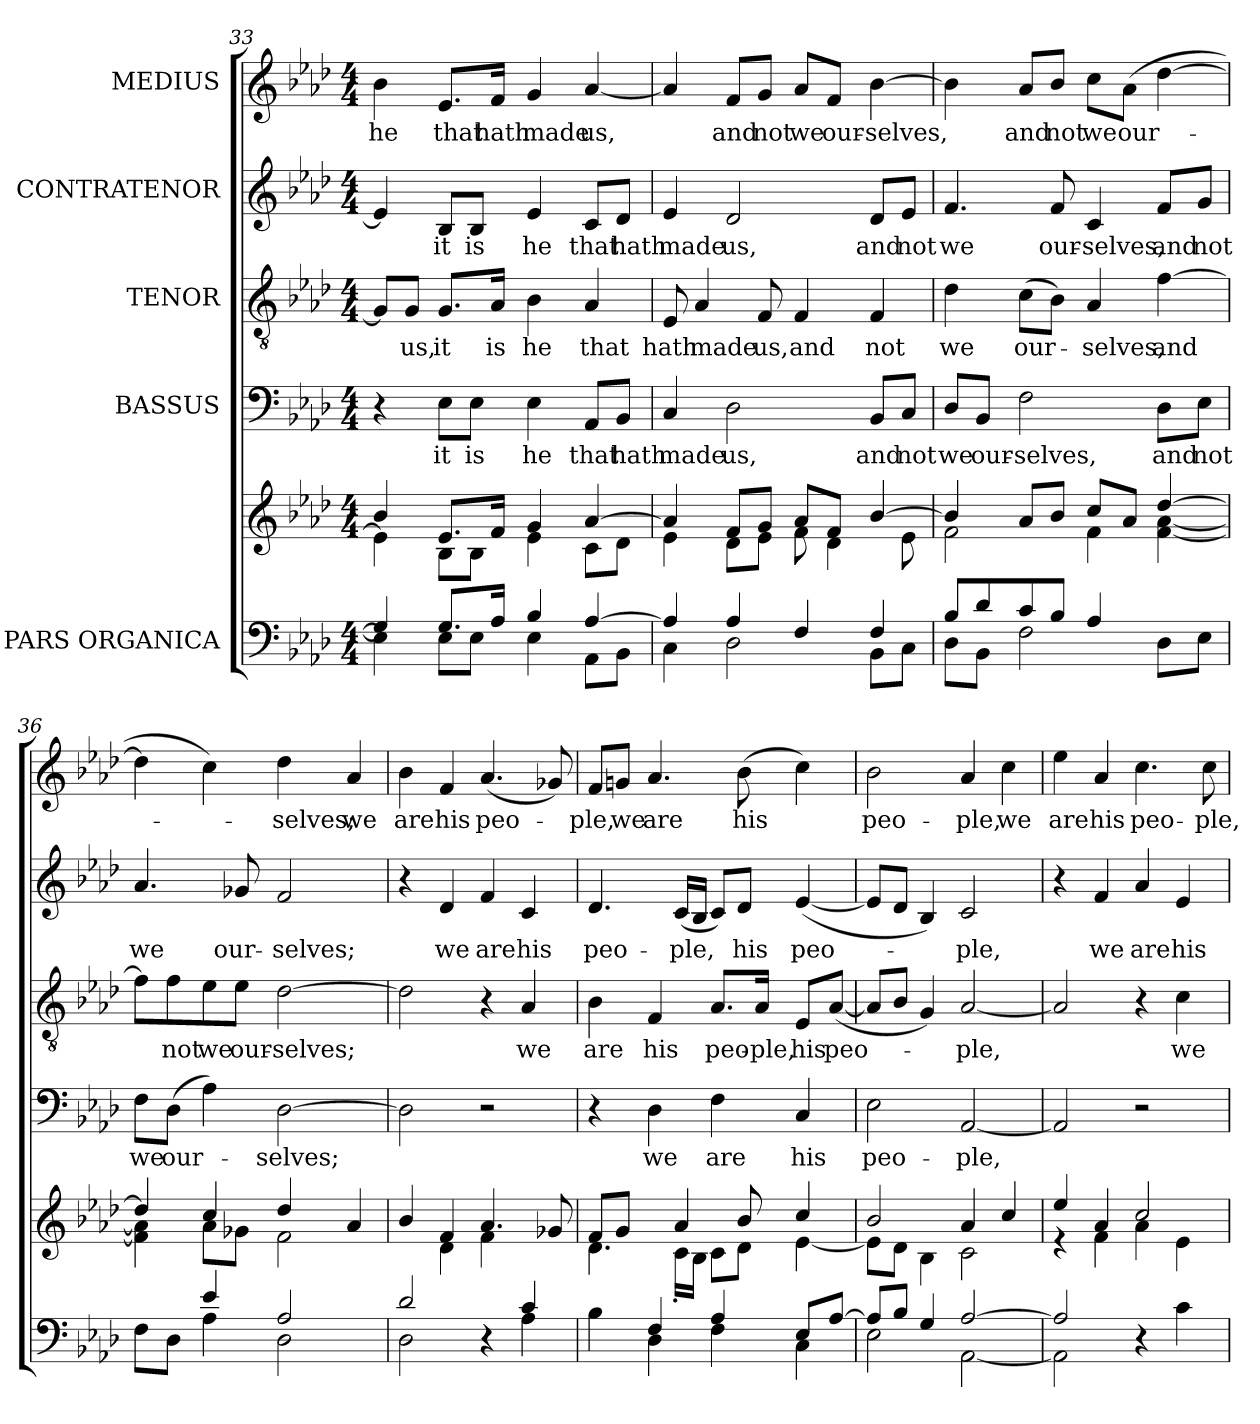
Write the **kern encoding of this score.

**kern	**kern	**kern	**text	**kern	**text	**kern	**text	**kern	**text
*part5	*part5	*part4	*part4	*part3	*part3	*part2	*part2	*part1	*part1
*staff6	*staff5	*staff4	*staff4	*staff3	*staff3	*staff2	*staff2	*staff1	*staff1
*I"PARS ORGANICA	*	*I"BASSUS	*	*I"TENOR	*	*I"CONTRATENOR	*	*I"MEDIUS	*
*clefF4	*clefG2	*clefF4	*	*clefGv2	*	*clefG2	*	*clefG2	*
*k[b-e-a-d-]	*k[b-e-a-d-]	*k[b-e-a-d-]	*	*k[b-e-a-d-]	*	*k[b-e-a-d-]	*	*k[b-e-a-d-]	*
*A-:	*A-:	*A-:	*	*A-:	*	*A-:	*	*A-:	*
*M4/4	*M4/4	*M4/4	*	*M4/4	*	*M4/4	*	*M4/4	*
=33	=33	=33	=33	=33	=33	=33	=33	=33	=33
*^	*^	*	*	*	*	*	*	*	*
!	!	!	!	!	!	!	!	!	!	!	!LO:LY:b:cj
4G/]	4E-\]	4b-/	4e-\]	4r	.	8G/L]	.	4e-/]	.	4b-\	he
!	!	!	!	!	!	!	!LO:LY:b:cj	!	!	!	!
.	.	.	.	.	.	8G/J	us,	.	.	.	.
!	!	!	!	!	!LO:LY:b:cj	!	!LO:LY:b:cj	!	!LO:LY:b:cj	!	!LO:LY:b:cj
8.G/L	8E-\L	8.e-/L	8B-\L	8E-\L	it	8.G/L	it	8B-/L	it	8.e-/L	that
!	!	!	!	!	!LO:LY:b:cj	!	!	!	!LO:LY:b:cj	!	!
.	8E-\J	.	8B-\J	8E-\J	is	.	.	8B-/J	is	.	.
!	!	!	!	!	!	!	!LO:LY:b:cj	!	!	!	!LO:LY:b:cj
16A-/J	.	16f/J	.	.	.	16A-/J	is	.	.	16f/J	hath
!	!	!	!	!	!LO:LY:b:cj	!	!LO:LY:b:cj	!	!LO:LY:b:cj	!	!LO:LY:b:cj
4B-/	4E-\	4g/	4e-\	4E-\	he	4B-\	he	4e-/	he	4g/	made
!	!	!	!	!	!LO:LY:b:cj	!	!LO:LY:b:cj	!	!LO:LY:b:cj	!	!LO:LY:b
[>4A-/	8AA-\L	[>4a-/	8c\L	8AA-/L	that	4A-/	that	8c/L	that	[<4a-/	us,
!	!	!	!	!	!LO:LY:b:cj	!	!	!	!LO:LY:b:cj	!	!
.	8BB-\J	.	8d-\J	8BB-/J	hath	.	.	8d-/J	hath	.	.
=34	=34	=34	=34	=34	=34	=34	=34	=34	=34	=34	=34
!	!	!	!	!	!LO:LY:b:cj	!	!LO:LY:b:cj	!	!LO:LY:b:cj	!	!
4A-/]	4C\	4a-/]	4e-\	4C/	made	8E-/	hath	4e-/	made	4a-/]	.
!	!	!	!	!	!	!	!LO:LY:b:cj	!	!	!	!
.	.	.	.	.	.	4A-/	made	.	.	.	.
!	!	!	!	!	!LO:LY:b:cj	!	!	!	!LO:LY:b:cj	!	!LO:LY:b:rj
4A-/	2D-\	8f/L	8d-\L	2D-\	us,	.	.	2d-/	us,	8f/L	and
!	!	!	!	!	!	!	!LO:LY:b:cj	!	!	!	!LO:LY:b:cj
.	.	8g/J	8e-\J	.	.	8F/	us,	.	.	8g/J	not
!	!	!	!	!	!	!	!LO:LY:b:cj	!	!	!	!LO:LY:b:cj
4F/	.	8a-/L	8f\	.	.	4F/	and	.	.	8a-/L	we
!	!	!	!	!	!	!	!	!	!	!	!LO:LY:b
.	.	8f/J	4d-\	.	.	.	.	.	.	8f/J	our-
!	!	!	!	!	!LO:LY:b:cj	!	!LO:LY:b:cj	!	!LO:LY:b:cj	!	!LO:LY:b:cj
4F/	8BB-\L	[<4b-/	.	8BB-/L	and	4F/	not	8d-/L	and	[<4b-\	-selves,
!	!	!	!	!	!LO:LY:b:cj	!	!	!	!LO:LY:b:cj	!	!
.	8C\J	.	8e-\	8C/J	not	.	.	8e-/J	not	.	.
!!LO:PB:g=z
=35	=35	=35	=35	=35	=35	=35	=35	=35	=35	=35	=35
!	!	!	!	!	!LO:LY:b:cj	!	!LO:LY:b:cj	!	!LO:LY:b:cj	!	!
8B-/L	8D-\L	4b-/]	2f\	8D-/L	we	4d-\	we	4.f/	we	4b-\]	.
!	!	!	!	!	!LO:LY:b	!	!	!	!	!	!
8d-/	8BB-\J	.	.	8BB-/J	our-	.	.	.	.	.	.
!	!	!	!	!	!LO:LY:b:cj	!	!LO:LY:b:cj	!	!	!	!LO:LY:b:cj
8c/	2F\	8a-/L	.	2F\	-selves,	(>8c\L	our-	.	.	8a-/L	and
!	!	!	!	!	!	!	!	!	!LO:LY:b	!	!LO:LY:b:cj
8B-/J	.	8b-/J	.	.	.	8B-\J)	.	8f/	our-	8b-/J	not
!	!	!	!	!	!	!	!LO:LY:b:cj	!	!LO:LY:b:cj	!	!LO:LY:b:cj
4A-/	.	8cc/L	4f\	.	.	4A-/	-selves,	4c/	-selves,	8cc\L	we
!	!	!	!	!	!	!	!	!	!	!	!LO:LY:b
.	.	8a-/J	.	.	.	.	.	.	.	(>8a-\J	our-
!	!	!	!	!	!LO:LY:b:cj	!	!LO:LY:b	!	!LO:LY:b:cj	!	!
4ryy	8D-\L	[>4dd-/	[<4a-\ [<4f\	8D-\L	and	[>4f\	and	8f/L	and	[>4dd-\	.
!	!	!	!	!	!LO:LY:b:cj	!	!	!	!LO:LY:b:cj	!	!
.	8E-\J	.	.	8E-\J	not	.	.	8g/J	not	.	.
=36	=36	=36	=36	=36	=36	=36	=36	=36	=36	=36	=36
!	!	!	!	!	!LO:LY:b:cj	!	!	!	!LO:LY:b:cj	!	!
4ryy	8F\L	4dd-/]	4a-\] 4f\]	8F\L	we	8f\L]	.	4.a-/	we	4dd-\]	.
!	!	!	!	!	!LO:LY:b	!	!LO:LY:b:cj	!	!	!	!
.	8D-\J	.	.	(>8D-\J	our-	8f\	not	.	.	.	.
!	!	!	!	!	!	!	!LO:LY:b:cj	!	!	!	!
4e-/	4A-\	4cc/	8a-\L	4A-\)	.	8e-\	we	.	.	4cc\)	.
!	!	!	!	!	!	!	!LO:LY:b:cj	!	!LO:LY:b	!	!
.	.	.	8g-X\J	.	.	8e-\J	our-	8g-X/	our-	.	.
!	!	!	!	!	!LO:LY:b	!	!LO:LY:b	!	!LO:LY:b:cj	!	!LO:LY:b:cj
2A-/	2D-\	4dd-/	2f\	[>2D-\	-selves;	[>2d-\	-selves;	2f/	-selves;	4dd-\	-selves;
!	!	!	!	!	!	!	!	!	!	!	!LO:LY:b:cj
.	.	4a-/	.	.	.	.	.	.	.	4a-/	we
=37	=37	=37	=37	=37	=37	=37	=37	=37	=37	=37	=37
!	!	!	!	!	!	!	!	!	!	!	!LO:LY:b:cj
2d-/	2D-\	4b-/	4ryy	2D-\]	.	2d-\]	.	4r	.	4b-\	are
!	!	!	!	!	!	!	!	!	!LO:LY:b:cj	!	!LO:LY:b:cj
.	.	4f/	4d-\	.	.	.	.	4d-/	we	4f/	his
!	!	!	!	!	!	!	!	!	!LO:LY:b:cj	!	!LO:LY:b
4r	4ryy	4.a-/	4f\	2r	.	4r	.	4f/	are	(<4.a-/	peo-
!	!	!	!	!	!	!	!LO:LY:b:cj	!	!LO:LY:b:cj	!	!
4c/	4A-\	.	4ryy	.	.	4A-/	we	4c/	his	.	.
.	.	8g-X/	.	.	.	.	.	.	.	8g-X/)	.
!!LO:LB:g=z
=38	=38	=38	=38	=38	=38	=38	=38	=38	=38	=38	=38
!	!	!	!	!	!	!	!LO:LY:b:cj	!	!LO:LY:b:cj	!	!LO:LY:b:cj
4ryy	4B-\	8f/L	4.d-\	4r	.	4B-\	are	4.d-/	peo-	8f/L	-ple,
!	!	!	!	!	!	!	!	!	!	!	!LO:LY:b:cj
.	.	8g/J	.	.	.	.	.	.	.	8gn/J	we
!	!	!	!	!	!LO:LY:b:cj	!	!LO:LY:b:cj	!	!	!	!LO:LY:b:cj
4F/	4D-\	8ryy	.	4D-\	we	4F/	his	.	.	4.a-/	are
!	!	!	!	!	!	!	!	!	!LO:LY:b	!	!
.	.	4a-/	16c'>\L	.	.	.	.	(<16c/L	-ple,	.	.
.	.	.	16B-\J	.	.	.	.	16B-/J	.	.	.
!	!	!	!	!	!LO:LY:b:cj	!	!LO:LY:b	!	!	!	!
4A-/	4F\	.	8c\L	4F\	are	8.A-/L	peo-	8c/L)	.	.	.
!	!	!	!	!	!	!	!	!	!LO:LY:b:cj	!	!LO:LY:b:cj
.	.	8b-/	8d-\J	.	.	.	.	8d-/J	his	(>8b-\	his
!	!	!	!	!	!	!	!LO:LY:b:rj	!	!	!	!
.	.	.	.	.	.	16A-/J	-ple,	.	.	.	.
!	!	!	!	!	!LO:LY:b:cj	!	!LO:LY:b:cj	!	!LO:LY:b:cj	!	!
8E-/L	4C\	4cc/	[<4e-\	4C/	his	8E-/L	his	(<[<4e-/	peo-	4cc\)	.
!	!	!	!	!	!	!	!LO:LY:b:cj	!	!	!	!
[>8A-/J	.	.	.	.	.	(<[<8A-/J	peo-	.	.	.	.
=39	=39	=39	=39	=39	=39	=39	=39	=39	=39	=39	=39
!	!	!	!	!	!LO:LY:b:cj	!	!	!	!	!	!LO:LY:b:cj
8A-/L]	2E-\	2b-/	8e-\L]	2E-\	peo-	8A-/L]	.	8e-/L]	.	2b-\	peo-
8B-/J	.	.	8d-\J	.	.	8B-/J	.	8d-/J	.	.	.
4G/	.	.	4B-\	.	.	4G/)	.	4B-/)	.	.	.
!	!	!	!	!	!LO:LY:b	!	!LO:LY:b	!	!LO:LY:b:cj	!	!LO:LY:b:cj
[>2A-/	[<2AA-\	4a-/	2c\	[<2AA-/	-ple,	[<2A-/	-ple,	2c/	-ple,	4a-/	-ple,
!	!	!	!	!	!	!	!	!	!	!	!LO:LY:b:cj
.	.	4cc/	.	.	.	.	.	.	.	4cc\	we
=40	=40	=40	=40	=40	=40	=40	=40	=40	=40	=40	=40
!	!	!	!	!	!	!	!	!	!	!	!LO:LY:b:cj
2A-/]	2AA-\]	4ee-/	4re	2AA-/]	.	2A-/]	.	4r	.	4ee-\	are
!	!	!	!	!	!	!	!	!	!LO:LY:b:cj	!	!LO:LY:b:cj
.	.	4a-/	4f\	.	.	.	.	4f/	we	4a-/	his
!	!	!	!	!	!	!	!	!	!LO:LY:b:cj	!	!LO:LY:b:cj
2ryy	4r	2cc/	4a-\	2r	.	4r	.	4a-/	are	4.cc\	peo-
!	!	!	!	!	!	!	!LO:LY:b:cj	!	!LO:LY:b:cj	!	!
.	4c\	.	4e-\	.	.	4c\	we	4e-/	his	.	.
!	!	!	!	!	!	!	!	!	!	!	!LO:LY:b:cj
.	.	.	.	.	.	.	.	.	.	8cc\	-ple,
*v	*v	*	*	*	*	*	*	*	*	*	*
*	*v	*v	*	*	*	*	*	*	*	*
=	=	=	=	=	=	=	=	=	=
*-	*-	*-	*-	*-	*-	*-	*-	*-	*-
